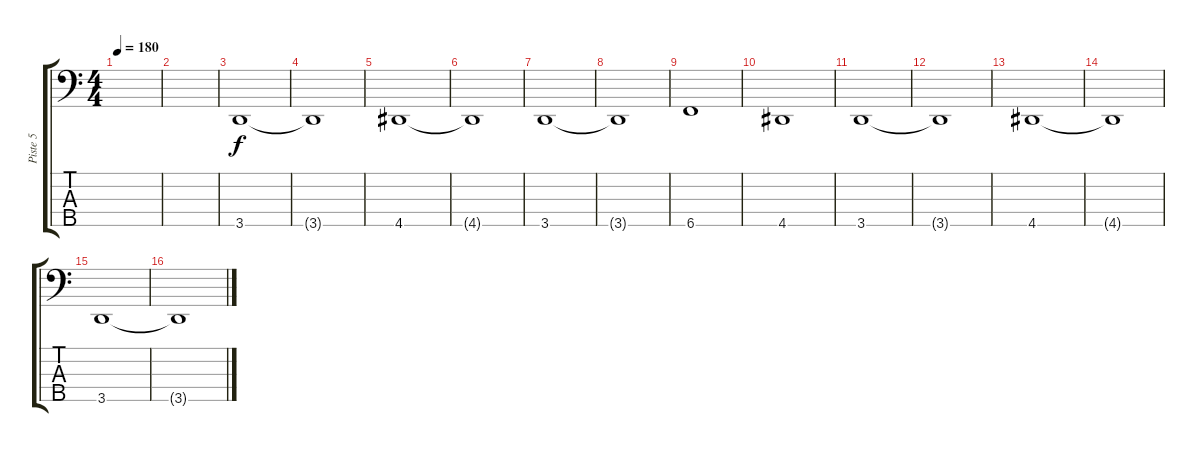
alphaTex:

\track ("Piste 5" "Piste 5") {instrument electricbasspick}
\staff {score tabs}
\tuning (G2 D2 A1 E1 B0) {hide}
\ts (4 4)
\tempo 180
\clef f4
\ks c
|
|
3.5.1 |
3.5{t}.1 |
4.5.1 |
4.5{t}.1 |
3.5.1 |
3.5{t}.1 |
6.5.1 |
4.5.1 |
3.5.1 |
3.5{t}.1 |
4.5.1 |
4.5{t}.1 |
3.5.1 |
3.5{t}.1
